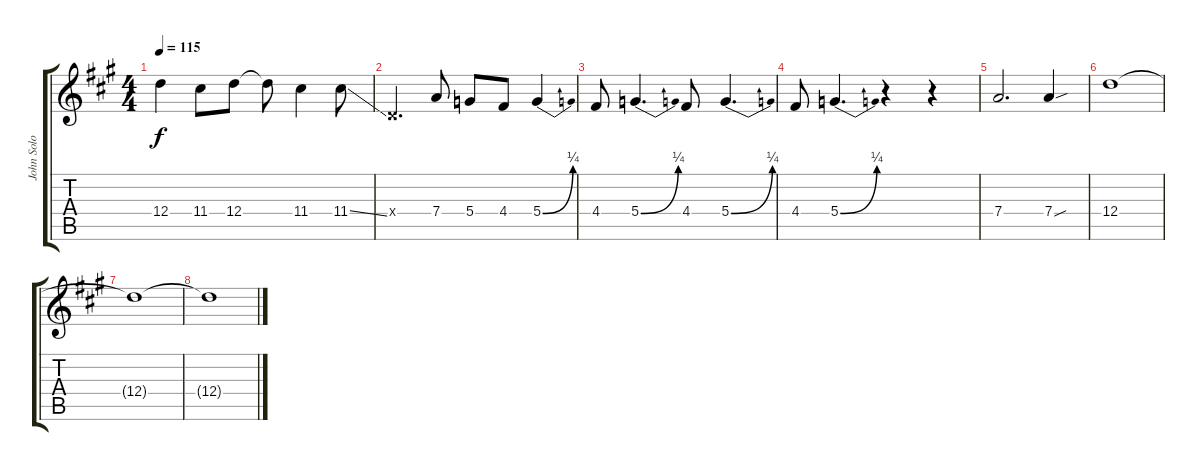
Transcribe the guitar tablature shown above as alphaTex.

\track ("John Solo" "John Solo") {instrument electricguitarclean}
\staff {score tabs}
\tuning (E4 B3 G3 D3 A2 E2) {hide}
\ts (4 4)
\tempo 115
\clef g2
\ks a
12.4.4{dy f} 11.4.8 12.4.8 12.4{t}.8 11.4.4 11.4{ss}.8 |
0.4{x}.4{d} 7.4.8 5.4.8 4.4.8 5.4{be (bend 0 0 60 1)}.4 |
4.4.8 5.4{be (bend 0 0 60 1)}.4{d} 4.4.8 5.4{be (bend 0 0 60 1)}.4{d} |
4.4.8 5.4{be (bend 0 0 60 1)}.4{d} r.4 r.4 |
7.4.2{d} 7.4{sou}.4 |
12.4.1 |
12.4{t}.1 |
12.4{t}.1
